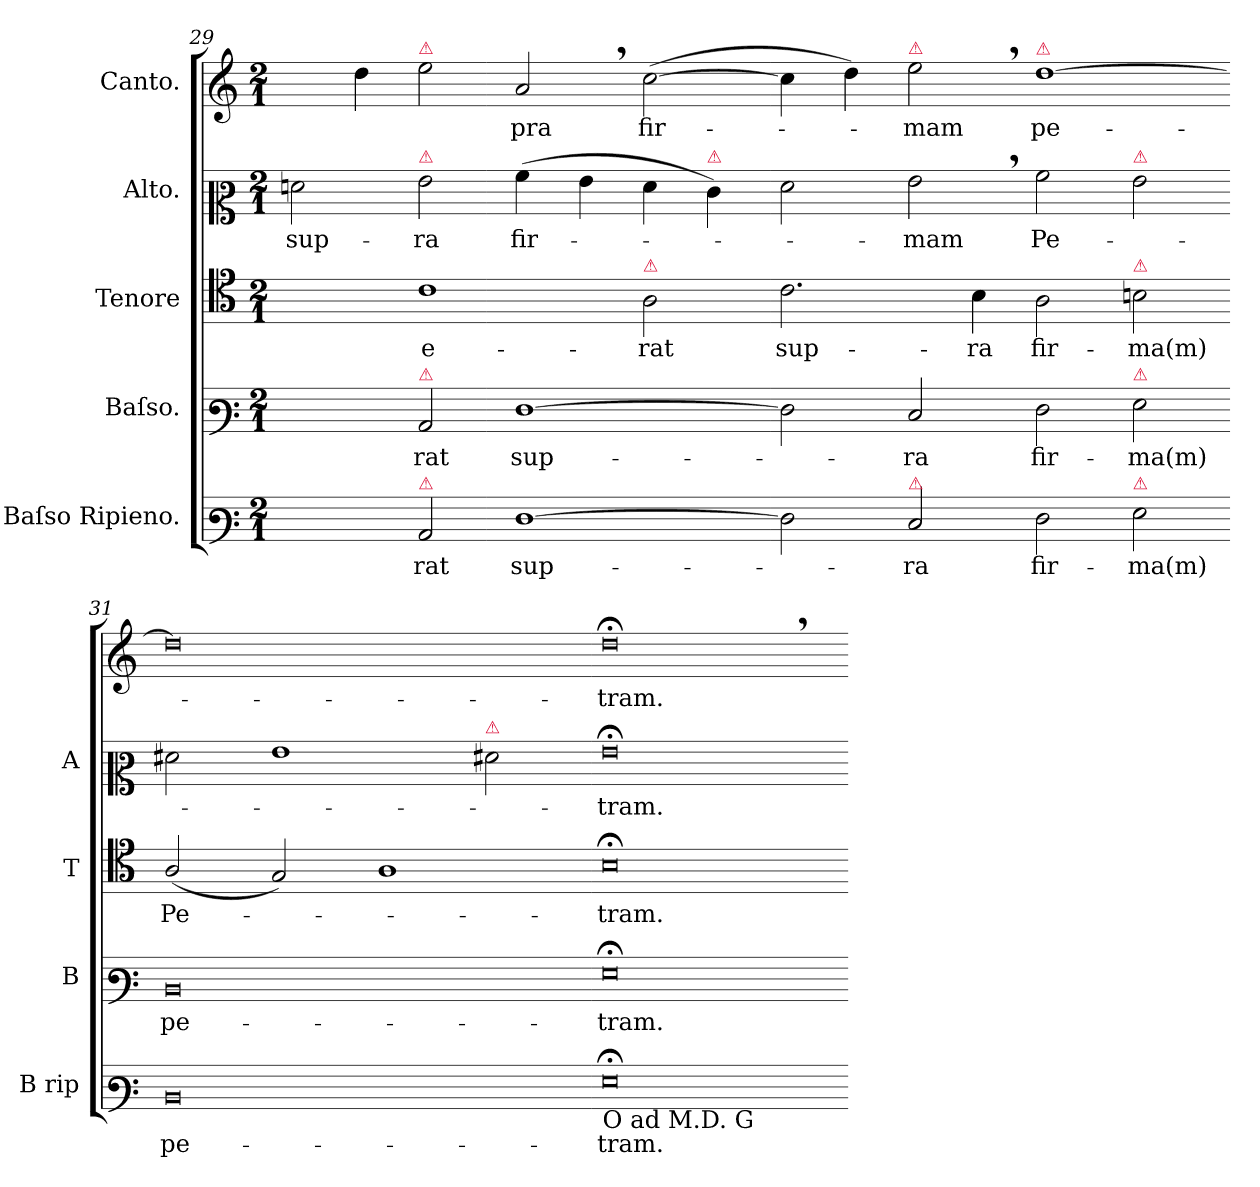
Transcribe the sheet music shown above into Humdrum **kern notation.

**kern	**text	**kern	**text	**kern	**text	**kern	**text	**kern	**text
*part5	*part5	*part4	*part4	*part3	*part3	*part2	*part2	*part1	*part1
*staff5	*staff5	*staff4	*staff4	*staff3	*staff3	*staff2	*staff2	*staff1	*staff1
*I"Baſso Ripieno.	*	*I"Baſso.	*	*I"Tenore	*	*I"Alto.	*	*I"Canto.	*
*I'B rip	*	*I'B	*	*I'T	*	*I'A	*	*	*
*clefF3	*	*clefF3	*	*clefC4	*	*clefC2	*	*clefG2	*
*k[]	*	*k[]	*	*k[]	*	*k[]	*	*k[]	*
*G:mix	*	*G:mix	*	*G:mix	*	*G:mix	*	*G:mix	*
*M2/1	*	*M2/1	*	*M2/1	*	*M2/1	*	*M2/1	*
=29	=29	=29	=29	=29	=29	=29	=29	=29	=29
2ryy	.	2ryy	.	2ryy	.	2fn\	sup-	4ryy	.
.	.	.	.	.	.	.	.	4dd\	.
!	!	!	!	!	!	!	!	!LO:TX:a:color=crimson:t=⚠	!
!	!	!	!	!	!	!LO:TX:a:color=crimson:t=⚠	!	!	!
!	!	!LO:TX:a:color=crimson:t=⚠	!	!	!	!	!	!	!
!LO:TX:a:color=crimson:t=⚠	!	!	!	!	!	!	!	!	!
2C/	-rat	2C/	-rat	1c	e-	2g\	-ra	2ee\	.
[1F	sup-	[1F	sup-	.	.	(4a\	fir-	2a,</	-pra
.	.	.	.	.	.	4g\	.	.	.
!	!	!	!	!LO:TX:a:color=crimson:t=⚠	!	!	!	!	!
.	.	.	.	2A\	-rat	4f\	.	([2cc\	fir-
!	!	!	!	!	!	!LO:TX:a:color=crimson:t=⚠	!	!	!
.	.	.	.	.	.	4e\)	.	.	.
=30-	=30-	=30-	=30-	=30-	=30-	=30-	=30-	=30-	=30-
2F]	.	2F]	.	2.c\	sup-	2f\	.	4cc\]	.
.	.	.	.	.	.	.	.	4dd\)	.
!	!	!	!	!	!	!	!	!LO:TX:a:color=crimson:t=⚠	!
!LO:TX:a:color=crimson:t=⚠	!	!	!	!	!	!	!	!	!
2E/	-ra	2E/	-ra	.	.	2g,<\	-mam	2ee,<\	-mam
.	.	.	.	4B\	-ra	.	.	.	.
!	!	!	!	!	!	!	!	!LO:TX:a:color=crimson:t=⚠	!
2F\	fir-	2F\	fir-	2A\	fir-	2a\	Pe-	[1dd	pe-
!	!	!	!	!	!	!LO:TX:a:color=crimson:t=⚠	!	!	!
!	!	!	!	!LO:TX:a:color=crimson:t=⚠	!	!	!	!	!
!	!	!LO:TX:a:color=crimson:t=⚠	!	!	!	!	!	!	!
!LO:TX:a:color=crimson:t=⚠	!	!	!	!	!	!	!	!	!
2G\	-ma(m)	2G\	-ma(m)	2Bn\	-ma(m)	2g\	.	.	.
=31-	=31-	=31-	=31-	=31-	=31-	=31-	=31-	=31-	=31-
0D	pe-	0D	pe-	(2A/	Pe-	2f#X\	.	0dd]	.
.	.	.	.	2G/)	.	1g	.	.	.
.	.	.	.	1A	.	.	.	.	.
!	!	!	!	!	!	!LO:TX:a:color=crimson:t=⚠	!	!	!
.	.	.	.	.	.	2f#X\	.	.	.
=32-	=32-	=32-	=32-	=32-	=32-	=32-	=32-	=32-	=32-
!LO:TX:b:t=O ad M.D. G	!	!	!	!	!	!	!	!	!
0G;<	-tram.	0G;<	-tram.	0B;<	-tram.	0g;<	-tram.	0dd;<,<	-tram.
=-	=-	=-	=-	=-	=-	=-	=-	=-	=-
*-	*-	*-	*-	*-	*-	*-	*-	*-	*-
